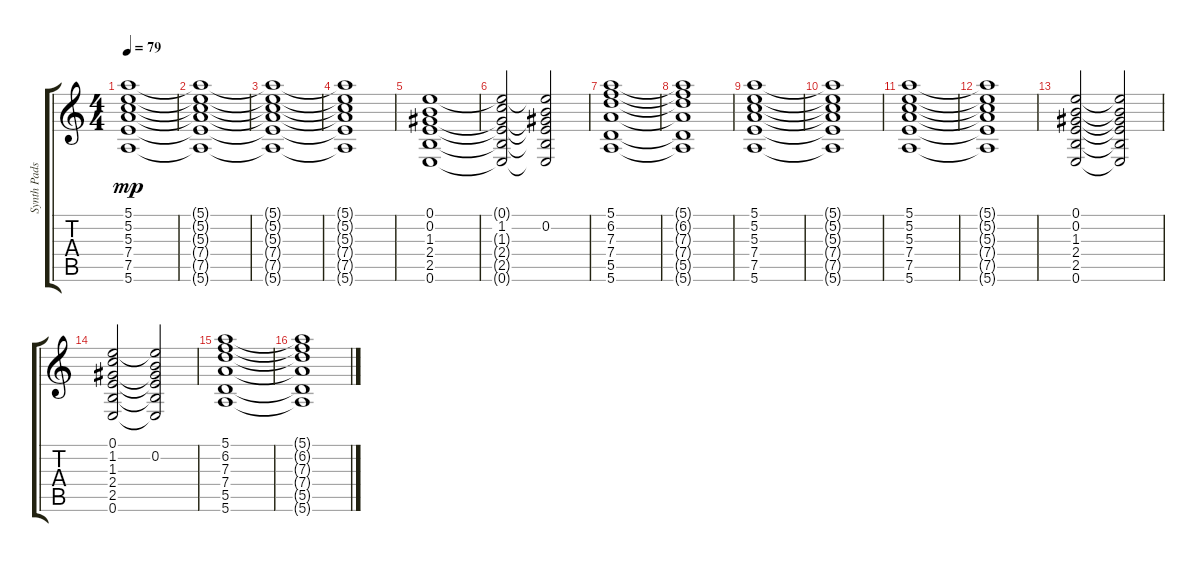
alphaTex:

\track ("Synth Pads" "Synth Pads") {instrument electricguitarclean}
\staff {score tabs}
\tuning (E4 B3 G3 D3 A2 E2) {hide}
\ts (4 4)
\tempo 79
\clef g2
\ks c
(5.1 5.2 5.3 7.4 7.5 5.6).1{dy mp} |
(5.1{t} 5.2{t} 5.3{t} 7.4{t} 7.5{t} 5.6{t}).1 |
(5.1{t} 5.2{t} 5.3{t} 7.4{t} 7.5{t} 5.6{t}).1 |
(5.1{t} 5.2{t} 5.3{t} 7.4{t} 7.5{t} 5.6{t}).1 |
(0.1 0.2 1.3 2.4 2.5 0.6).1 |
(0.1{t} 1.2 1.3{t} 2.4{t} 2.5{t} 0.6{t}).2 (0.1{t} 0.2 1.3{t} 2.4{t} 2.5{t} 0.6{t}).2 |
(5.1 6.2 7.3 7.4 5.5 5.6).1 |
(5.1{t} 6.2{t} 7.3{t} 7.4{t} 5.5{t} 5.6{t}).1 |
(5.1 5.2 5.3 7.4 7.5 5.6).1 |
(5.1{t} 5.2{t} 5.3{t} 7.4{t} 7.5{t} 5.6{t}).1 |
(5.1 5.2 5.3 7.4 7.5 5.6).1 |
(5.1{t} 5.2{t} 5.3{t} 7.4{t} 7.5{t} 5.6{t}).1 |
(0.1 0.2 1.3 2.4 2.5 0.6).2 (0.1{t} 0.2{t} 1.3{t} 2.4{t} 2.5{t} 0.6{t}).2 |
(0.1 1.2 1.3 2.4 2.5 0.6).2 (0.1{t} 0.2 1.3{t} 2.4{t} 2.5{t} 0.6{t}).2 |
(5.1 6.2 7.3 7.4 5.5 5.6).1 |
(5.1{t} 6.2{t} 7.3{t} 7.4{t} 5.5{t} 5.6{t}).1
